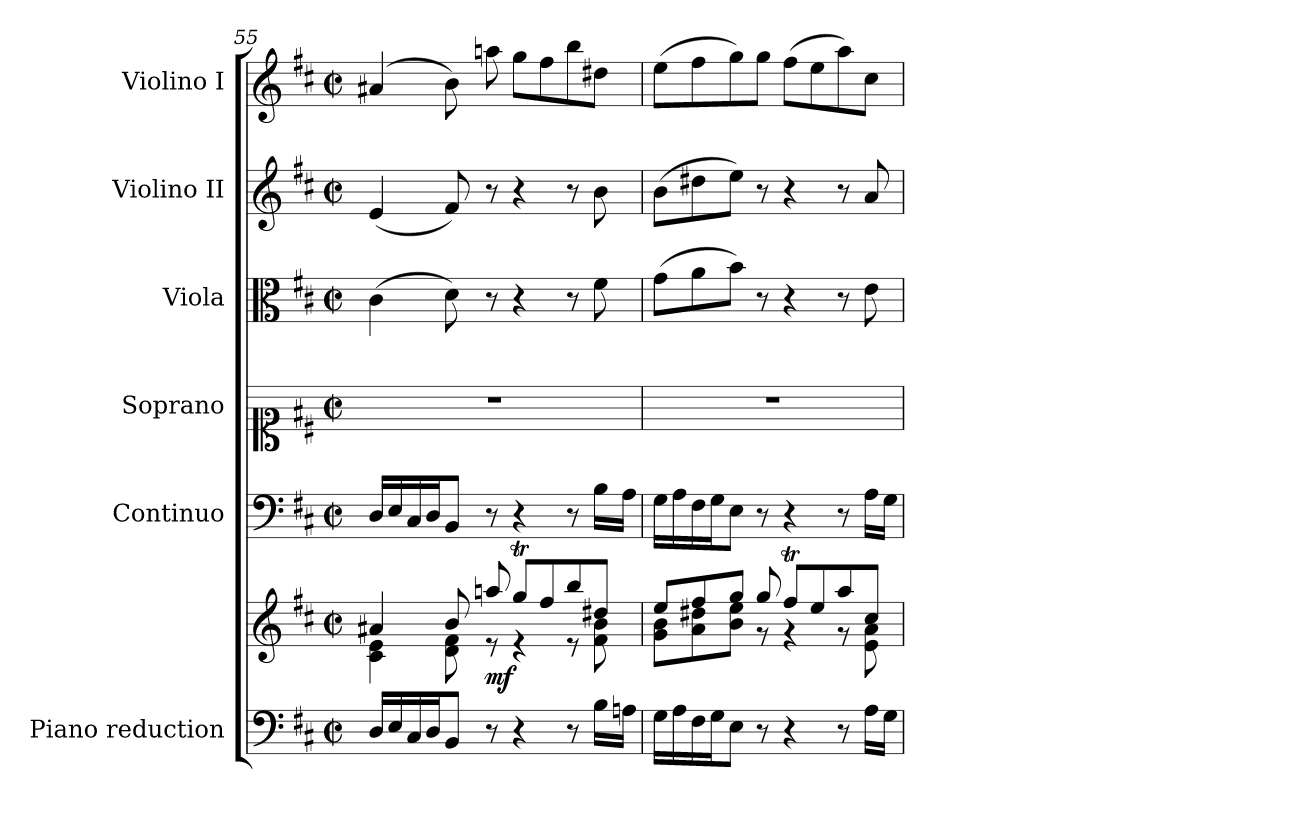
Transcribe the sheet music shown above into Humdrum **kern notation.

**kern	**kern	**dynam	**kern	**dynam	**kern	**kern	**dynam	**kern	**dynam	**kern	**dynam
*part6	*part6	*part6	*part5	*part5	*part4	*part3	*part3	*part2	*part2	*part1	*part1
*staff7	*staff6	*staff6/7	*staff5	*staff5	*staff4	*staff3	*staff3	*staff2	*staff2	*staff1	*staff1
*I"Piano reduction	*	*	*I"Continuo	*	*I"Soprano	*I"Viola	*	*I"Violino II	*	*I"Violino I	*
*I'Pno	*	*	*	*	*	*I'Vla	*	*I'Vln	*	*I'Vln	*
*clefF4	*clefG2	*	*clefF4	*	*clefC1	*clefC3	*	*clefG2	*	*clefG2	*
*k[f#c#]	*k[f#c#]	*	*k[f#c#]	*	*k[f#c#]	*k[f#c#]	*	*k[f#c#]	*	*k[f#c#]	*
*M2/2	*M2/2	*	*M2/2	*	*M2/2	*M2/2	*	*M2/2	*	*M2/2	*
*met(c|)	*met(c|)	*	*met(c|)	*	*met(c|)	*met(c|)	*	*met(c|)	*	*met(c|)	*
=55	=55	=55	=55	=55	=55	=55	=55	=55	=55	=55	=55
*	*^	*	*	*	*	*	*	*	*	*	*
16D/LL	4a#X/	4c#\ 4e\	.	16D/LL	.	1r	(4c#\	.	(4e/	.	(4a#X/	.
16E/	.	.	.	16E/	.	.	.	.	.	.	.	.
16C#/	.	.	.	16C#/	.	.	.	.	.	.	.	.
16D/J	.	.	.	16D/J	.	.	.	.	.	.	.	.
8BB/J	8b/	8d\ 8f#\	.	8BB/J	.	.	8d\)	.	8f#/)	.	8b\)	.
!	!	!	!LO:DY:b	!	!	!	!	!	!	!	!	!LO:DY:b
8r	8aan/	8r	mf	8r	.	.	8r	.	8r	.	8aan\	other-dynamics
4r	8ggT/L	4r	.	4r	.	.	4r	.	4r	.	8gg\L	.
.	8ff#/	.	.	.	.	.	.	.	.	.	8ff#\	.
8r	8bb/	8r	.	8r	.	.	8r	.	8r	.	8bb\	.
!	!	!	!	!	!LO:DY:a	!	!	!LO:DY:b	!	!LO:DY:b	!	!
16B\LL	8dd#X/J	8f#\ 8b\	.	16B\LL	other-dynamics	.	8f#\	other-dynamics	8b\	other-dynamics	8dd#X\J	.
16An\JJ	.	.	.	16A\JJ	.	.	.	.	.	.	.	.
=56	=56	=56	=56	=56	=56	=56	=56	=56	=56	=56	=56	=56
16G\LL	8ee/L	8g\ 8b\L	.	16G\LL	.	1r	(8g\L	.	(8b\L	.	(8ee\L	.
16A\	.	.	.	16A\	.	.	.	.	.	.	.	.
16F#\	8ff#/	8a\ 8dd#X\	.	16F#\	.	.	8a\	.	8dd#X\	.	8ff#\	.
16G\J	.	.	.	16G\J	.	.	.	.	.	.	.	.
8E\J	8gg/J	8b\ 8ee\J	.	8E\J	.	.	8b\J)	.	8ee\J)	.	8gg\)	.
8r	8gg/	8r	.	8r	.	.	8r	.	8r	.	8gg\J	.
4r	8ff#t/L	4r	.	4r	.	.	4r	.	4r	.	(8ff#\L	.
.	8ee/	.	.	.	.	.	.	.	.	.	8ee\	.
8r	8aa/	8r	.	8r	.	.	8r	.	8r	.	8aa\)	.
16A\LL	8cc#/J	8e\ 8a\	.	16A\LL	.	.	8e\	.	8a/	.	8cc#\J	.
16G\JJ	.	.	.	16G\JJ	.	.	.	.	.	.	.	.
*	*v	*v	*	*	*	*	*	*	*	*	*	*
=	=	=	=	=	=	=	=	=	=	=	=
*-	*-	*-	*-	*-	*-	*-	*-	*-	*-	*-	*-
